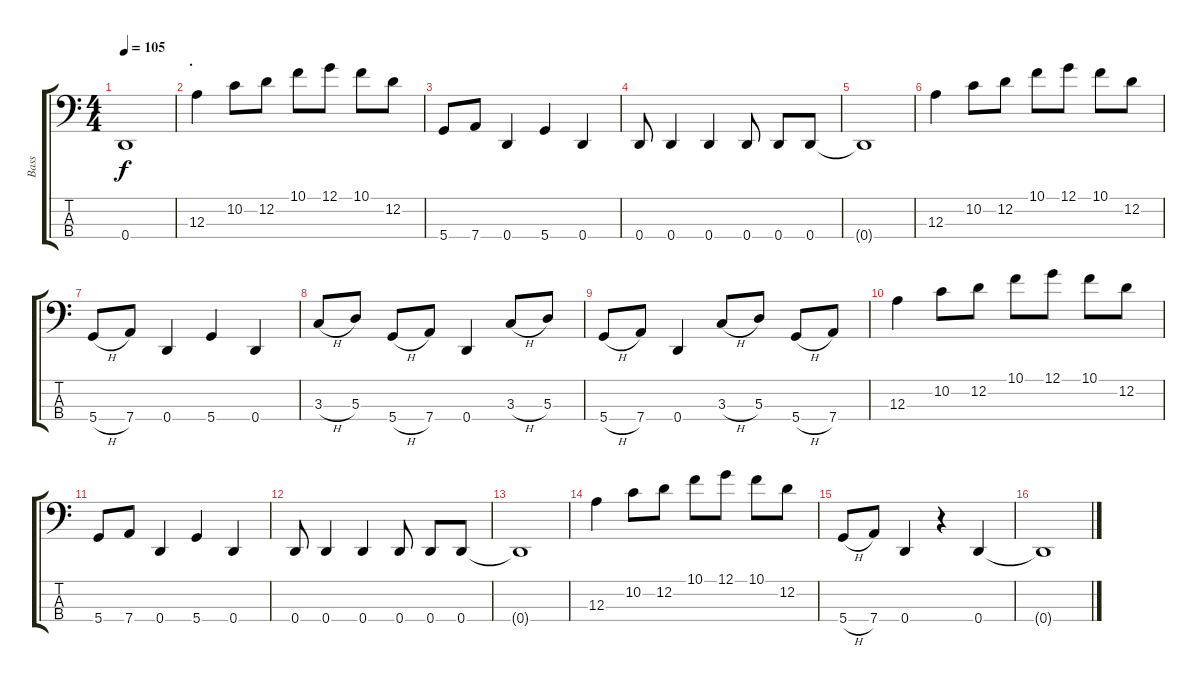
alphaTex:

\track ("Bass" "Bass") {instrument electricbassfinger}
\staff {score tabs}
\tuning (G2 D2 A1 D1) {hide}
\ts (4 4)
\tempo 105
\clef f4
\ks c
0.4{t}.1{dy f} |
\section ("" ".")
12.3.4 10.2.8 12.2.8 10.1.8 12.1.8 10.1.8 12.2.8 |
5.4.8 7.4.8 0.4.4 5.4.4 0.4.4 |
0.4.8 0.4.4 0.4.4 0.4.8 0.4.8 0.4.8 |
0.4{t}.1 |
12.3.4 10.2.8 12.2.8 10.1.8 12.1.8 10.1.8 12.2.8 |
5.4{h}.8 7.4.8 0.4.4 5.4.4 0.4.4 |
3.3{h}.8 5.3.8 5.4{h}.8 7.4.8 0.4.4 3.3{h}.8 5.3.8 |
5.4{h}.8 7.4.8 0.4.4 3.3{h}.8 5.3.8 5.4{h}.8 7.4.8 |
12.3.4 10.2.8 12.2.8 10.1.8 12.1.8 10.1.8 12.2.8 |
5.4.8 7.4.8 0.4.4 5.4.4 0.4.4 |
0.4.8 0.4.4 0.4.4 0.4.8 0.4.8 0.4.8 |
0.4{t}.1 |
12.3.4 10.2.8 12.2.8 10.1.8 12.1.8 10.1.8 12.2.8 |
5.4{h}.8 7.4.8 0.4.4 r.4 0.4.4 |
0.4{t}.1
